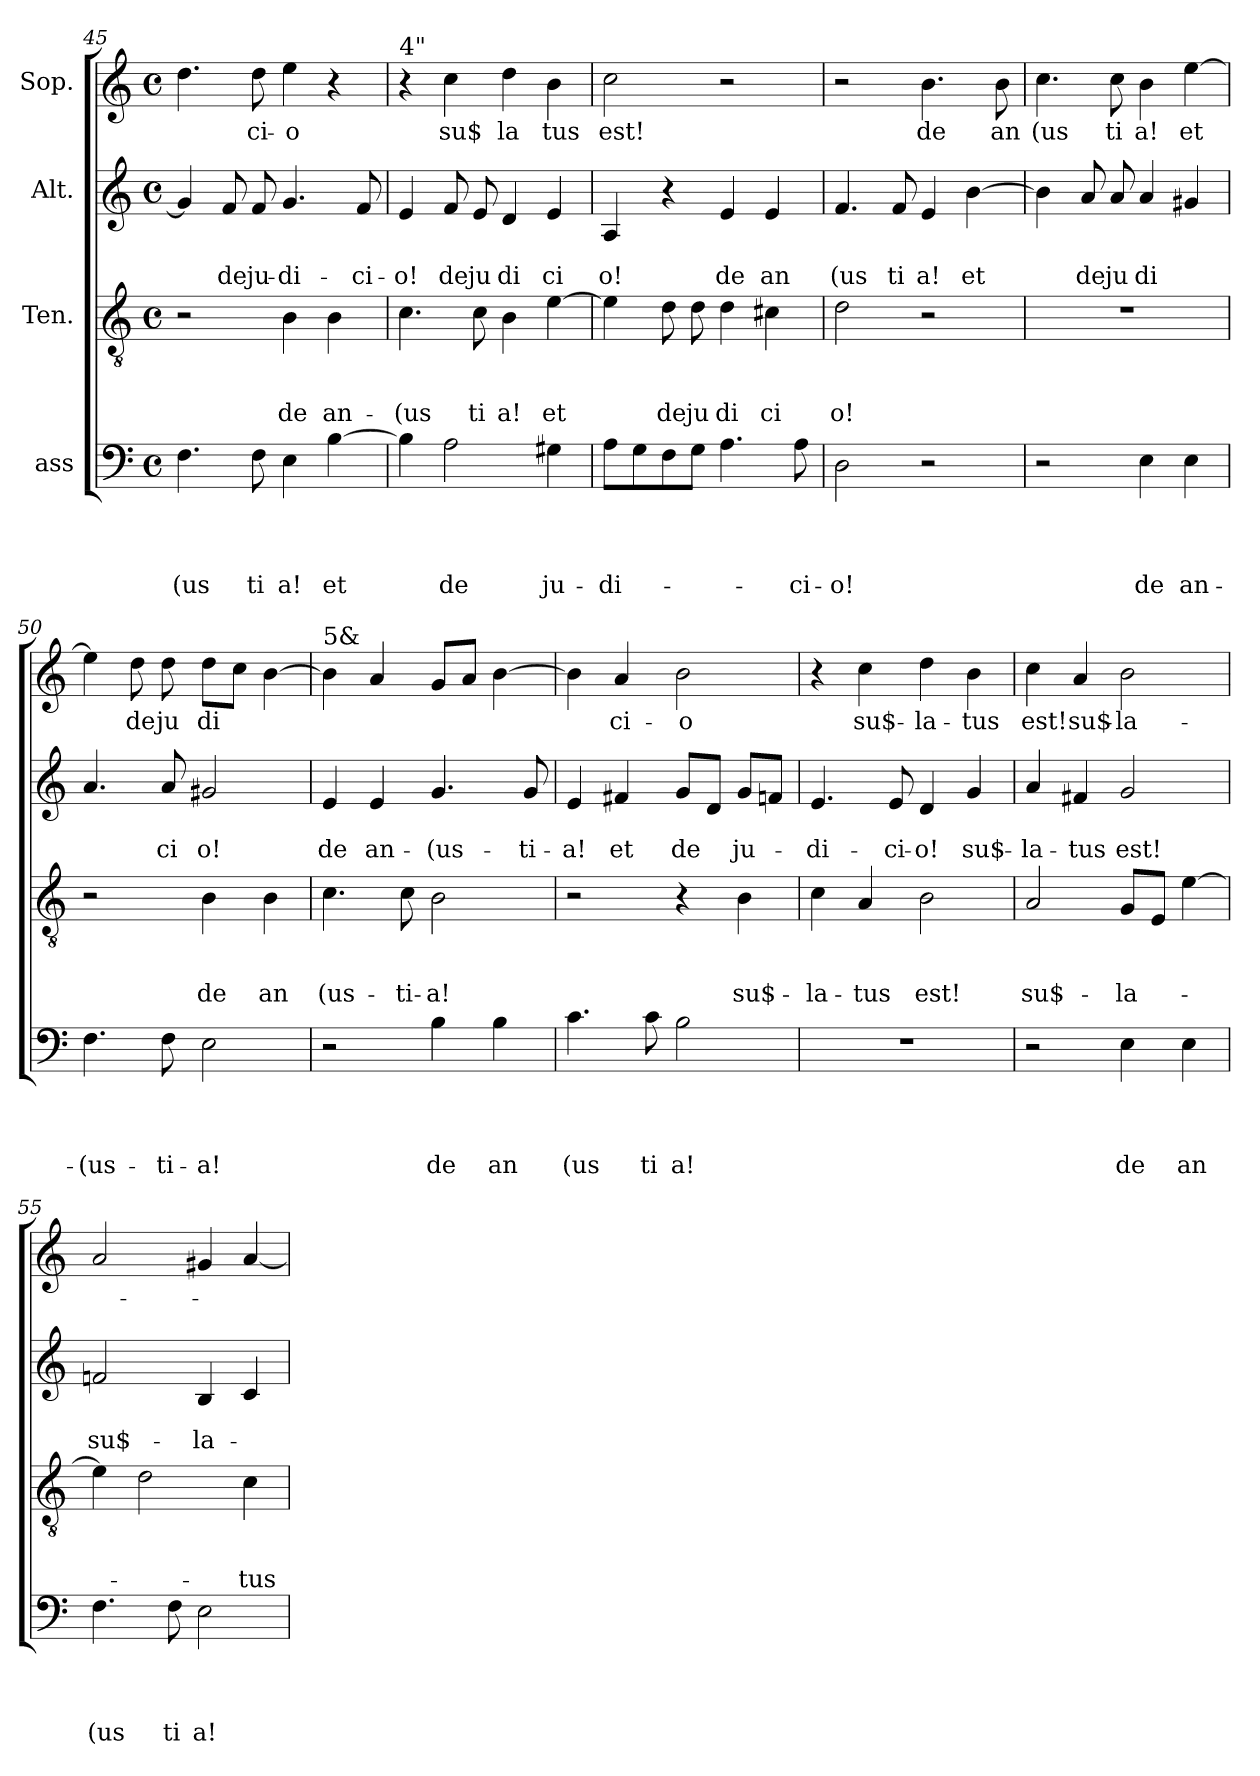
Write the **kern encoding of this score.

**kern	**text	**text	**text	**text	**kern	**text	**text	**text	**kern	**text	**text	**kern	**text
*part4	*part4	*part4	*part4	*part4	*part3	*part3	*part3	*part3	*part2	*part2	*part2	*part1	*part1
*staff4	*staff4	*staff4	*staff4	*staff4	*staff3	*staff3	*staff3	*staff3	*staff2	*staff2	*staff2	*staff1	*staff1
*I"ass	*	*	*	*	*I"Ten.	*	*	*	*I"Alt.	*	*	*I"Sop.	*
*clefF4	*	*	*	*	*clefGv2	*	*	*	*clefG2	*	*	*clefG2	*
*k[]	*	*	*	*	*k[]	*	*	*	*k[]	*	*	*k[]	*
*C:	*	*	*	*	*C:	*	*	*	*C:	*	*	*C:	*
*M4/4	*	*	*	*	*M4/4	*	*	*	*M4/4	*	*	*M4/4	*
*met(c)	*	*	*	*	*met(c)	*	*	*	*met(c)	*	*	*met(c)	*
=45	=45	=45	=45	=45	=45	=45	=45	=45	=45	=45	=45	=45	=45
!	!	!	!	!LO:LY:b	!	!	!	!	!	!	!	!	!
4.F\	.	.	.	(us	2r	.	.	.	4g/]	.	.	4.dd\	.
!	!	!	!	!	!	!	!	!	!	!	!LO:LY:b	!	!
.	.	.	.	.	.	.	.	.	8f/	.	de	.	.
!	!	!	!	!LO:LY:b	!	!	!	!	!	!	!LO:LY:b	!	!LO:LY:b
8F\	.	.	.	ti	.	.	.	.	8f/	.	ju-	8dd\	-ci-
!	!	!	!	!LO:LY:b	!	!	!	!LO:LY:b	!	!	!LO:LY:b	!	!LO:LY:b
4E\	.	.	.	a!	4B\	.	.	de	4.g/	.	-di-	4ee\	-o
!	!	!	!	!LO:LY:b	!	!	!	!LO:LY:b	!	!	!	!	!
[<4B\	.	.	.	et	4B\	.	.	an-	.	.	.	4r	.
!	!	!	!	!	!	!	!	!	!	!	!LO:LY:b	!	!
.	.	.	.	.	.	.	.	.	8f/	.	-ci-	.	.
!!LO:LB:g=z
=46	=46	=46	=46	=46	=46	=46	=46	=46	=46	=46	=46	=46	=46
!	!	!	!	!	!	!	!	!	!	!	!	!LO:TX:a:t=4"	!
!	!	!	!	!	!	!	!	!LO:LY:b	!	!	!LO:LY:b	!	!
4B\]	.	.	.	.	4.c\	.	.	-(us	4e/	.	-o!	4r	.
!	!	!	!	!LO:LY:b	!	!	!	!	!	!	!LO:LY:b	!	!LO:LY:b
2A\	.	.	.	de	.	.	.	.	8f/	.	de	4cc\	su$
!	!	!	!	!	!	!	!	!LO:LY:b	!	!	!LO:LY:b	!	!
.	.	.	.	.	8c\	.	.	ti	8e/	.	ju	.	.
!	!	!	!	!	!	!	!	!LO:LY:b	!	!	!LO:LY:b	!	!LO:LY:b
.	.	.	.	.	4B\	.	.	a!	4d/	.	di	4dd\	la
!	!	!	!	!LO:LY:b	!	!	!	!LO:LY:b	!	!	!LO:LY:b	!	!LO:LY:b
4G#X\	.	.	.	ju-	[>4e\	.	.	et	4e/	.	ci	4b\	tus
=47	=47	=47	=47	=47	=47	=47	=47	=47	=47	=47	=47	=47	=47
!	!	!	!	!LO:LY:b	!	!	!	!	!	!	!LO:LY:b	!	!LO:LY:b
8A\L	.	.	.	-di-	4e\]	.	.	.	4A/	.	o!	2cc\	est!
8G\	.	.	.	.	.	.	.	.	.	.	.	.	.
!	!	!	!	!	!	!	!	!LO:LY:b	!	!	!	!	!
8F\	.	.	.	.	8d\	.	.	de	4r	.	.	.	.
!	!	!	!	!	!	!	!	!LO:LY:b	!	!	!	!	!
8G\J	.	.	.	.	8d\	.	.	ju	.	.	.	.	.
!	!	!	!	!	!	!	!	!LO:LY:b	!	!	!LO:LY:b	!	!
4.A\	.	.	.	.	4d\	.	.	di	4e/	.	de	2r	.
!	!	!	!	!	!	!	!	!LO:LY:b	!	!	!LO:LY:b	!	!
.	.	.	.	.	4c#X\	.	.	ci	4e/	.	an	.	.
!	!	!	!	!LO:LY:b	!	!	!	!	!	!	!	!	!
8A\	.	.	.	-ci-	.	.	.	.	.	.	.	.	.
=48	=48	=48	=48	=48	=48	=48	=48	=48	=48	=48	=48	=48	=48
!	!	!	!	!LO:LY:b	!	!	!	!LO:LY:b	!	!	!LO:LY:b	!	!
2D\	.	.	.	-o!	2d\	.	.	o!	4.f/	.	(us	2r	.
!	!	!	!	!	!	!	!	!	!	!	!LO:LY:b	!	!
.	.	.	.	.	.	.	.	.	8f/	.	ti	.	.
!	!	!	!	!	!	!	!	!	!	!	!LO:LY:b	!	!LO:LY:b
2r	.	.	.	.	2r	.	.	.	4e/	.	a!	4.b\	de
!	!	!	!	!	!	!	!	!	!	!	!LO:LY:b	!	!
.	.	.	.	.	.	.	.	.	[>4b\	.	et	.	.
!	!	!	!	!	!	!	!	!	!	!	!	!	!LO:LY:b
.	.	.	.	.	.	.	.	.	.	.	.	8b\	an
=49	=49	=49	=49	=49	=49	=49	=49	=49	=49	=49	=49	=49	=49
!	!	!	!	!	!	!	!	!	!	!	!	!	!LO:LY:b
2r	.	.	.	.	1r	.	.	.	4b\]	.	.	4.cc\	(us
!	!	!	!	!	!	!	!	!	!	!	!LO:LY:b	!	!
.	.	.	.	.	.	.	.	.	8a/	.	de	.	.
!	!	!	!	!	!	!	!	!	!	!	!LO:LY:b	!	!LO:LY:b
.	.	.	.	.	.	.	.	.	8a/	.	ju	8cc\	ti
!	!	!	!	!LO:LY:b	!	!	!	!	!	!	!LO:LY:b	!	!LO:LY:b
4E\	.	.	.	de	.	.	.	.	4a/	.	di	4b\	a!
!	!	!	!	!LO:LY:b	!	!	!	!	!	!	!	!	!LO:LY:b
4E\	.	.	.	an-	.	.	.	.	4g#X/	.	.	[>4ee\	et
=50	=50	=50	=50	=50	=50	=50	=50	=50	=50	=50	=50	=50	=50
!	!	!	!	!LO:LY:b	!	!	!	!	!	!	!	!	!
4.F\	.	.	.	-(us-	2r	.	.	.	4.a/	.	.	4ee\]	.
!	!	!	!	!	!	!	!	!	!	!	!	!	!LO:LY:b
.	.	.	.	.	.	.	.	.	.	.	.	8dd\	de
!	!	!	!	!LO:LY:b	!	!	!	!	!	!	!LO:LY:b	!	!LO:LY:b
8F\	.	.	.	-ti-	.	.	.	.	8a/	.	ci	8dd\	ju
!	!	!	!	!LO:LY:b	!	!	!	!LO:LY:b	!	!	!LO:LY:b	!	!LO:LY:b
2E\	.	.	.	-a!	4B\	.	.	de	2g#X/	.	o!	8dd\L	di
.	.	.	.	.	.	.	.	.	.	.	.	8cc\J	.
!	!	!	!	!	!	!	!	!LO:LY:b	!	!	!	!	!
.	.	.	.	.	4B\	.	.	an	.	.	.	[<4b\	.
!!LO:LB:g=z
=51	=51	=51	=51	=51	=51	=51	=51	=51	=51	=51	=51	=51	=51
!	!	!	!	!	!	!	!	!	!	!	!	!LO:TX:a:t=5&	!
!	!	!	!	!	!	!	!	!LO:LY:b	!	!	!LO:LY:b	!	!
2r	.	.	.	.	4.c\	.	.	(us-	4e/	.	de	4b\]	.
!	!	!	!	!	!	!	!	!	!	!	!LO:LY:b	!	!
.	.	.	.	.	.	.	.	.	4e/	.	an-	4a/	.
!	!	!	!	!	!	!	!	!LO:LY:b	!	!	!	!	!
.	.	.	.	.	8c\	.	.	-ti-	.	.	.	.	.
!	!	!	!	!LO:LY:b	!	!	!	!LO:LY:b	!	!	!LO:LY:b	!	!
4B\	.	.	.	de	2B\	.	.	-a!	4.g/	.	-(us-	8g/L	.
.	.	.	.	.	.	.	.	.	.	.	.	8a/J	.
!	!	!	!	!LO:LY:b	!	!	!	!	!	!	!	!	!
4B\	.	.	.	an	.	.	.	.	.	.	.	[>4b\	.
!	!	!	!	!	!	!	!	!	!	!	!LO:LY:b	!	!
.	.	.	.	.	.	.	.	.	8g/	.	-ti-	.	.
=52	=52	=52	=52	=52	=52	=52	=52	=52	=52	=52	=52	=52	=52
!	!	!	!	!LO:LY:b	!	!	!	!	!	!	!LO:LY:b	!	!
4.c\	.	.	.	(us	2r	.	.	.	4e/	.	-a!	4b\]	.
!	!	!	!	!	!	!	!	!	!	!	!LO:LY:b	!	!LO:LY:b
.	.	.	.	.	.	.	.	.	4f#X/	.	et	4a/	ci-
!	!	!	!	!LO:LY:b	!	!	!	!	!	!	!	!	!
8c\	.	.	.	ti	.	.	.	.	.	.	.	.	.
!	!	!	!	!LO:LY:b	!	!	!	!	!	!	!LO:LY:b	!	!LO:LY:b
2B\	.	.	.	a!	4r	.	.	.	8g/L	.	de	2b\	-o
.	.	.	.	.	.	.	.	.	8d/J	.	.	.	.
!	!	!	!	!	!	!	!	!LO:LY:b	!	!	!LO:LY:b	!	!
.	.	.	.	.	4B\	.	.	su$-	8g/L	.	ju-	.	.
.	.	.	.	.	.	.	.	.	8fn/J	.	.	.	.
=53	=53	=53	=53	=53	=53	=53	=53	=53	=53	=53	=53	=53	=53
!	!	!	!	!	!	!	!	!LO:LY:b	!	!	!LO:LY:b	!	!
1r	.	.	.	.	4c\	.	.	-la-	4.e/	.	-di-	4r	.
!	!	!	!	!	!	!	!	!LO:LY:b	!	!	!	!	!LO:LY:b
.	.	.	.	.	4A/	.	.	-tus	.	.	.	4cc\	su$-
!	!	!	!	!	!	!	!	!	!	!	!LO:LY:b	!	!
.	.	.	.	.	.	.	.	.	8e/	.	-ci-	.	.
!	!	!	!	!	!	!	!	!LO:LY:b	!	!	!LO:LY:b	!	!LO:LY:b
.	.	.	.	.	2B\	.	.	est!	4d/	.	-o!	4dd\	-la-
!	!	!	!	!	!	!	!	!	!	!	!LO:LY:b	!	!LO:LY:b
.	.	.	.	.	.	.	.	.	4g/	.	su$-	4b\	-tus
=54	=54	=54	=54	=54	=54	=54	=54	=54	=54	=54	=54	=54	=54
!	!	!	!	!	!	!	!	!LO:LY:b	!	!	!LO:LY:b	!	!LO:LY:b
2r	.	.	.	.	2A/	.	.	su$-	4a/	.	-la-	4cc\	est!
!	!	!	!	!	!	!	!	!	!	!	!LO:LY:b	!	!LO:LY:b
.	.	.	.	.	.	.	.	.	4f#X/	.	-tus	4a/	su$-
!	!	!	!	!LO:LY:b	!	!	!	!LO:LY:b	!	!	!LO:LY:b	!	!LO:LY:b
4E\	.	.	.	de	8G/L	.	.	-la-	2g/	.	est!	2b\	-la-
.	.	.	.	.	8E/J	.	.	.	.	.	.	.	.
!	!	!	!	!LO:LY:b	!	!	!	!	!	!	!	!	!
4E\	.	.	.	an	[>4e\	.	.	.	.	.	.	.	.
=55	=55	=55	=55	=55	=55	=55	=55	=55	=55	=55	=55	=55	=55
!	!	!	!	!LO:LY:b	!	!	!	!	!	!	!LO:LY:b	!	!
4.F\	.	.	.	(us	4e\]	.	.	.	2fn/	.	su$-	2a/	.
.	.	.	.	.	2d\	.	.	.	.	.	.	.	.
!	!	!	!	!LO:LY:b	!	!	!	!	!	!	!	!	!
8F\	.	.	.	ti	.	.	.	.	.	.	.	.	.
!	!	!	!	!LO:LY:b	!	!	!	!	!	!	!LO:LY:b	!	!
2E\	.	.	.	a!	.	.	.	.	4B/	.	-la-	4g#X/	.
!	!	!	!	!	!	!	!	!LO:LY:b	!	!	!	!	!
.	.	.	.	.	4c\	.	.	-tus	4c/	.	.	[<4a/	.
=	=	=	=	=	=	=	=	=	=	=	=	=	=
*-	*-	*-	*-	*-	*-	*-	*-	*-	*-	*-	*-	*-	*-
